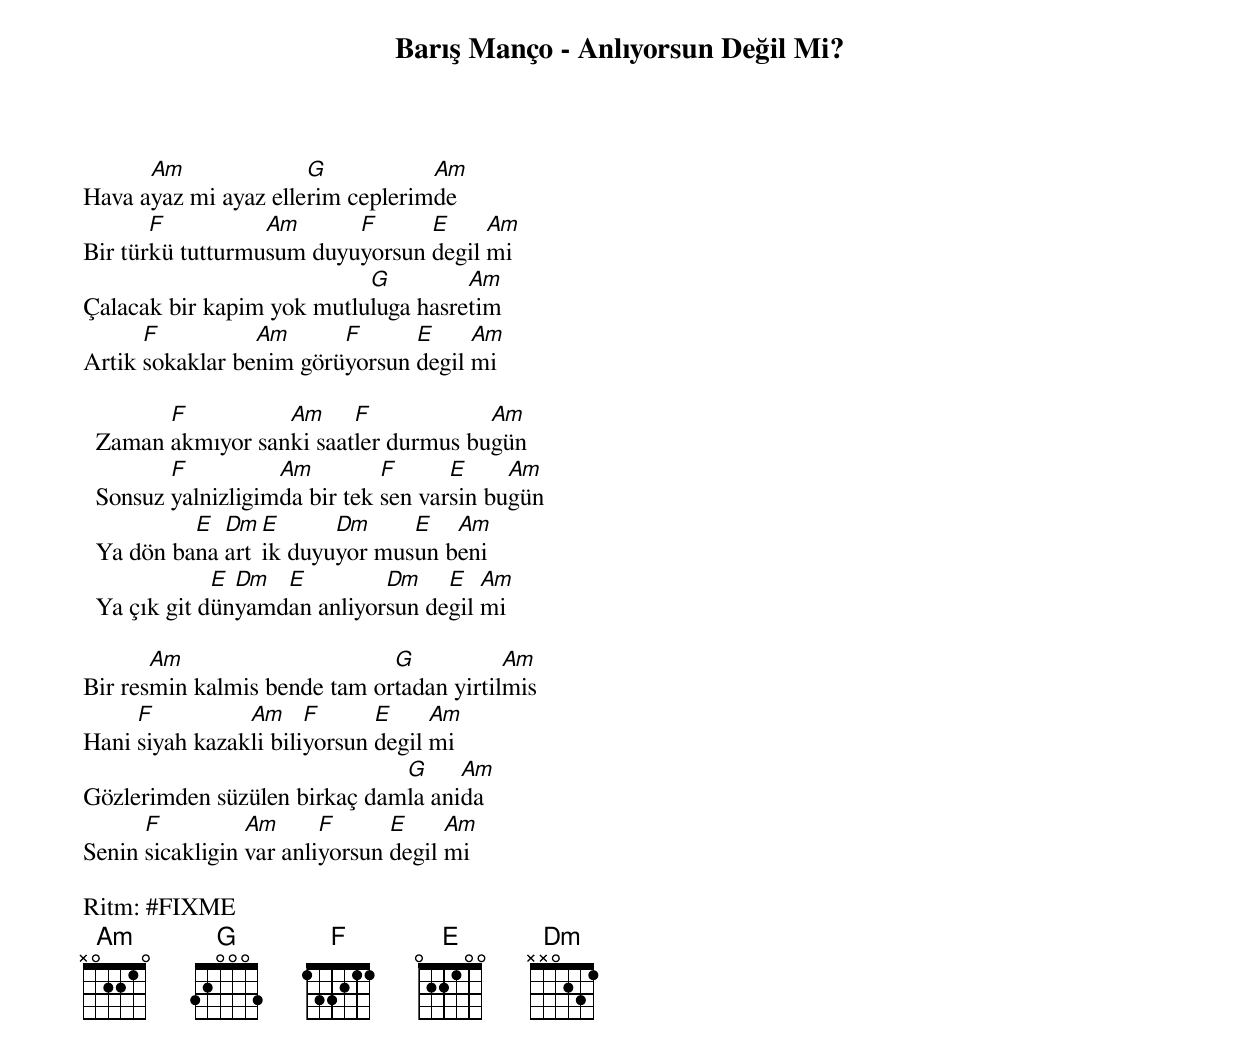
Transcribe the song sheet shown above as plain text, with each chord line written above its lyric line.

Barış Manço - Anlıyorsun Değil Mi?

      Am              G           Am
Hava ayaz mi ayaz ellerim ceplerimde
       F          Am      F      E     Am
Bir türkü tutturmusum duyuyorsun degil mi
                           G         Am
Çalacak bir kapim yok mutluluga hasretim
      F          Am      F      E     Am
Artik sokaklar benim görüyorsun degil mi

        F          Am     F            Am
  Zaman akmıyor sanki saatler durmus bugün
         F          Am         F      E     Am
  Sonsuz yalnizligimda bir tek sen varsin bugün
           E  Dm E      Dm     E   Am
  Ya dön bana artik duyuyor musun beni
              E Dm  E         Dm    E   Am
  Ya çık git dünyamdan anliyorsun degil mi

       Am                     G           Am
Bir resmin kalmis bende tam ortadan yirtilmis
     F          Am     F      E     Am
Hani siyah kazakli biliyorsun degil mi
                              G     Am
Gözlerimden süzülen birkaç damla anida
      F          Am      F      E     Am
Senin sicakligin var anliyorsun degil mi

Ritm: #FIXME
